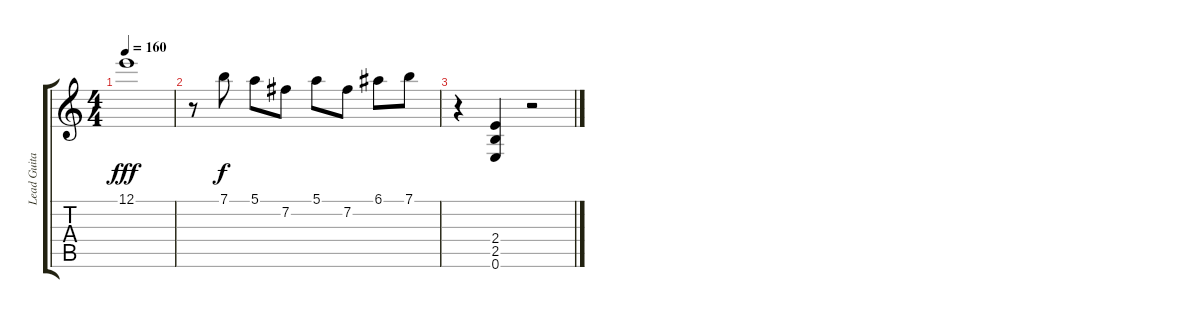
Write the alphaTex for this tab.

\track ("Lead Guitar 2" "Lead Guita") {instrument overdrivenguitar}
\staff {score tabs}
\tuning (E4 B3 G3 D3 A2 E2) {hide}
\ts (4 4)
\tempo 160
\clef g2
\ks c
12.1{t}.1{dy fff} |
r.8 7.1.8{dy f} 5.1.8 7.2.8 5.1.8 7.2.8 6.1.8 7.1.8 |
r.4 (2.4 2.5 0.6).4 r.2
